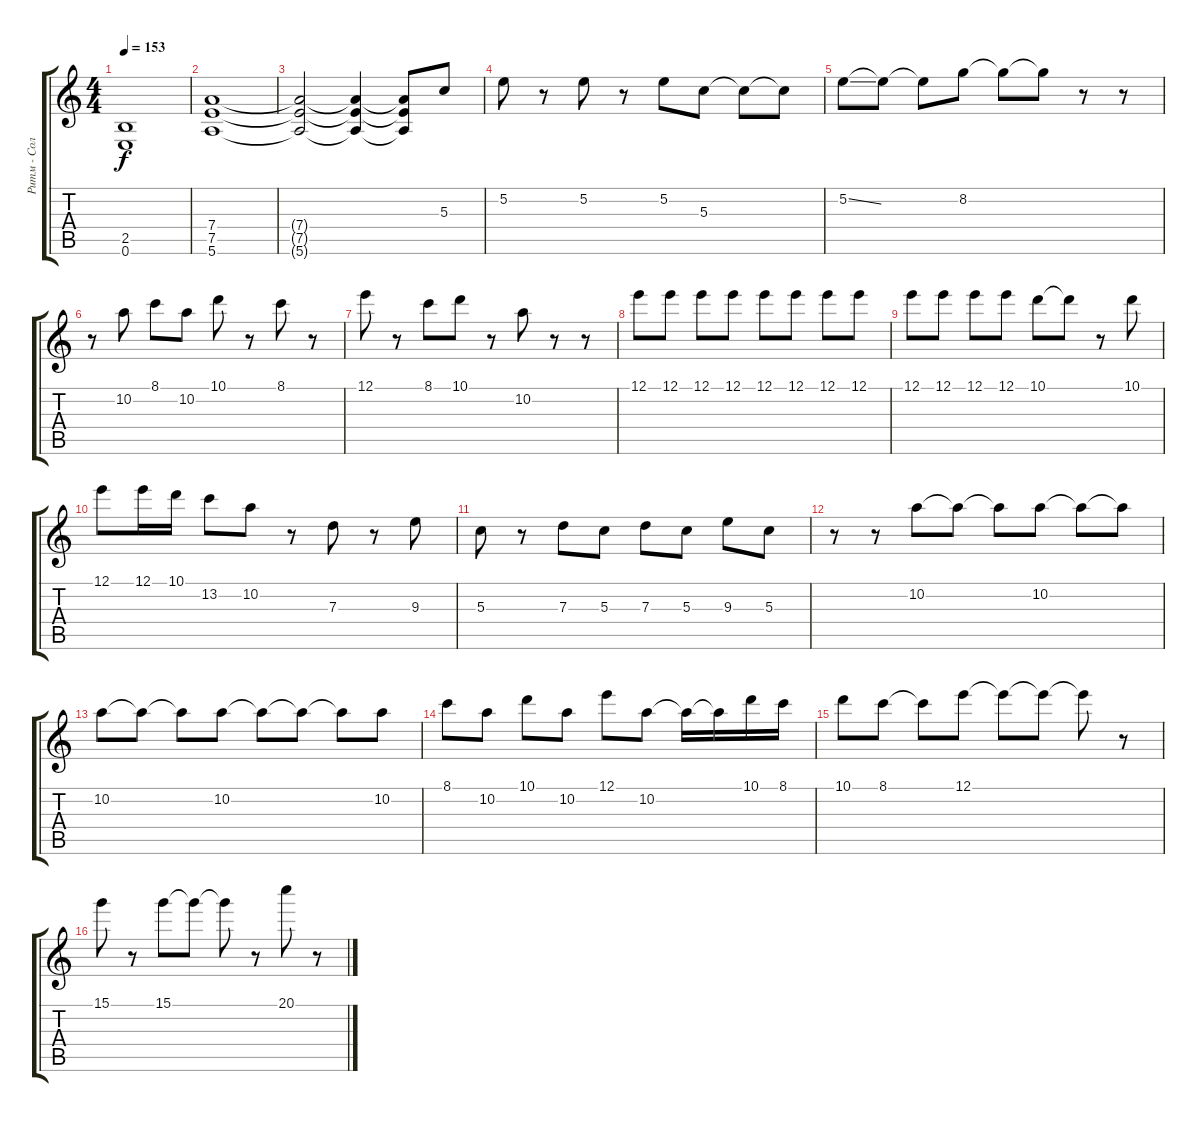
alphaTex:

\track ("Ритм - Соло" "Ритм - Сол") {instrument overdrivenguitar}
\staff {score tabs}
\tuning (E4 B3 G3 D3 A2 E2) {hide}
\ts (4 4)
\tempo 153
\clef g2
\ks c
(2.5 0.6).1{dy f} |
(7.4 7.5 5.6).1 |
(7.4{t} 7.5{t} 5.6{t}).2 (7.4{t} 7.5{t} 5.6{t}).4 (7.4{t} 7.5{t} 5.6{t}).8 5.3.8 |
5.2.8 r.8 5.2.8 r.8 5.2.8 5.3.8 5.3{t}.8 5.3{t}.8 |
5.2{ss}.8 5.2{t}.8 5.2{t}.8 8.2.8 8.2{t}.8 8.2{t}.8 r.8 r.8 |
r.8 10.2.8 8.1.8 10.2.8 10.1.8 r.8 8.1.8 r.8 |
12.1.8 r.8 8.1.8 10.1.8 r.8 10.2.8 r.8 r.8 |
12.1.8 12.1.8 12.1.8 12.1.8 12.1.8 12.1.8 12.1.8 12.1.8 |
12.1.8 12.1.8 12.1.8 12.1.8 10.1.8 10.1{t}.8 r.8 10.1.8 |
12.1.8 12.1.16 10.1.16 13.2.8 10.2.8 r.8 7.3.8 r.8 9.3.8 |
5.3.8 r.8 7.3.8 5.3.8 7.3.8 5.3.8 9.3.8 5.3.8 |
r.8 r.8 10.2.8 10.2{t}.8 10.2{t}.8 10.2.8 10.2{t}.8 10.2{t}.8 |
10.2.8 10.2{t}.8 10.2{t}.8 10.2.8 10.2{t}.8 10.2{t}.8 10.2{t}.8 10.2.8 |
8.1.8 10.2.8 10.1.8 10.2.8 12.1.8 10.2.8 10.2{t}.16 10.2{t}.16 10.1.16 8.1.16 |
10.1.8 8.1.8 8.1{t}.8 12.1.8 12.1{t}.8 12.1{t}.8 12.1{t}.8 r.8 |
15.1.8 r.8 15.1.8 15.1{t}.8 15.1{t}.8 r.8 20.1.8 r.8
